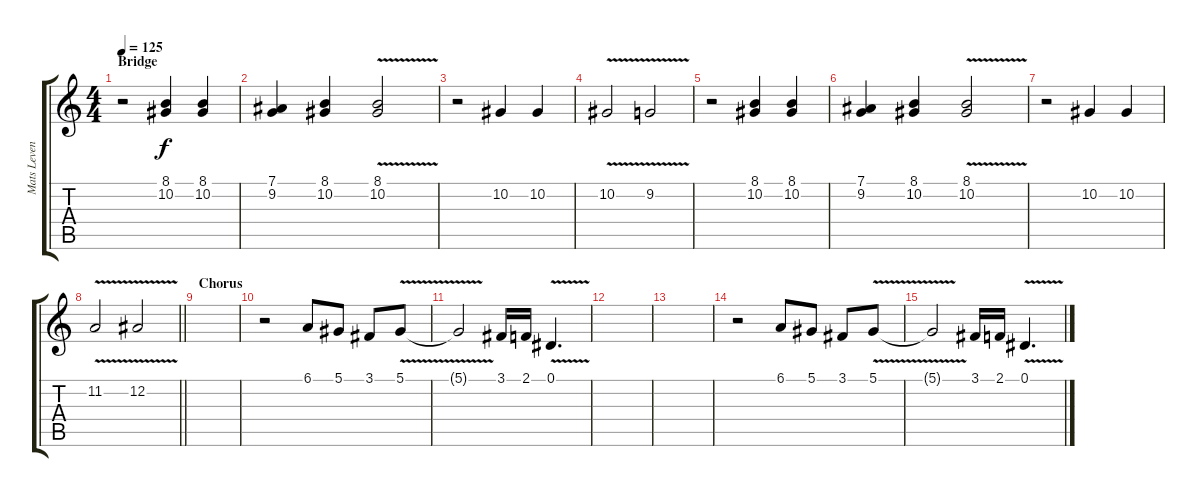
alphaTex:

\track ("Mats Leven" "Mats Leven") {instrument lead2sawtooth}
\staff {score tabs}
\tuning (Eb4 Bb3 Gb3 Db3 Ab2 Eb2) {hide}
\ts (4 4)
\section ("" "Bridge")
\tempo 125
\clef g2
\ks c
r.2{dy f} (8.1 10.2).4 (8.1 10.2).4 |
(7.1 9.2).4 (8.1 10.2).4 (8.1 10.2{v}).2 |
r.2 10.2.4 10.2.4 |
10.2{v}.2 9.2{v}.2 |
r.2 (8.1 10.2).4 (8.1 10.2).4 |
(7.1 9.2).4 (8.1 10.2).4 (8.1 10.2{v}).2 |
r.2 10.2.4 10.2.4 |
\barLineRight lightlight
11.2{v}.2 12.2{v}.2 |
\section ("" "Chorus")
|
r.2 6.1.8 5.1.8 3.1.8 5.1{v}.8 |
5.1{t}.2 3.1.16 2.1.16 0.1{v}.4{d} |
|
|
r.2 6.1.8 5.1.8 3.1.8 5.1{v}.8 |
5.1{t}.2 3.1.16 2.1.16 0.1{v}.4{d}
